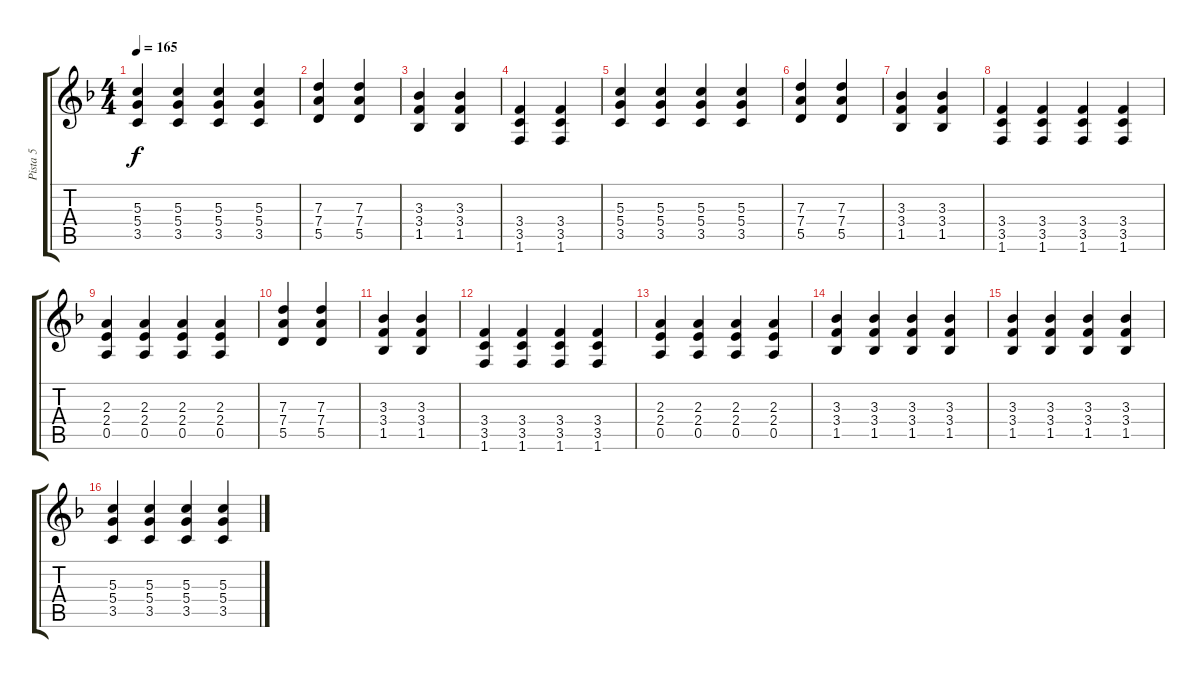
\track ("Pista 5" "Pista 5") {instrument overdrivenguitar}
\staff {score tabs}
\tuning (E4 B3 G3 D3 A2 E2) {hide}
\ts (4 4)
\tempo 165
\clef g2
\ks f
(5.3 5.4 3.5).4{dy f} (5.3 5.4 3.5).4 (5.3 5.4 3.5).4 (5.3 5.4 3.5).4 |
(7.3 7.4 5.5).4 (7.3 7.4 5.5).4 |
(3.3 3.4 1.5).4 (3.3 3.4 1.5).4 |
(3.4 3.5 1.6).4 (3.4 3.5 1.6).4 |
(5.3 5.4 3.5).4 (5.3 5.4 3.5).4 (5.3 5.4 3.5).4 (5.3 5.4 3.5).4 |
(7.3 7.4 5.5).4 (7.3 7.4 5.5).4 |
(3.3 3.4 1.5).4 (3.3 3.4 1.5).4 |
(3.4 3.5 1.6).4 (3.4 3.5 1.6).4 (3.4 3.5 1.6).4 (3.4 3.5 1.6).4 |
(2.3 2.4 0.5).4 (2.3 2.4 0.5).4 (2.3 2.4 0.5).4 (2.3 2.4 0.5).4 |
(7.3 7.4 5.5).4 (7.3 7.4 5.5).4 |
(3.3 3.4 1.5).4 (3.3 3.4 1.5).4 |
(3.4 3.5 1.6).4 (3.4 3.5 1.6).4 (3.4 3.5 1.6).4 (3.4 3.5 1.6).4 |
(2.3 2.4 0.5).4 (2.3 2.4 0.5).4 (2.3 2.4 0.5).4 (2.3 2.4 0.5).4 |
(3.3 3.4 1.5).4 (3.3 3.4 1.5).4 (3.3 3.4 1.5).4 (3.3 3.4 1.5).4 |
(3.3 3.4 1.5).4 (3.3 3.4 1.5).4 (3.3 3.4 1.5).4 (3.3 3.4 1.5).4 |
(5.3 5.4 3.5).4 (5.3 5.4 3.5).4 (5.3 5.4 3.5).4 (5.3 5.4 3.5).4
